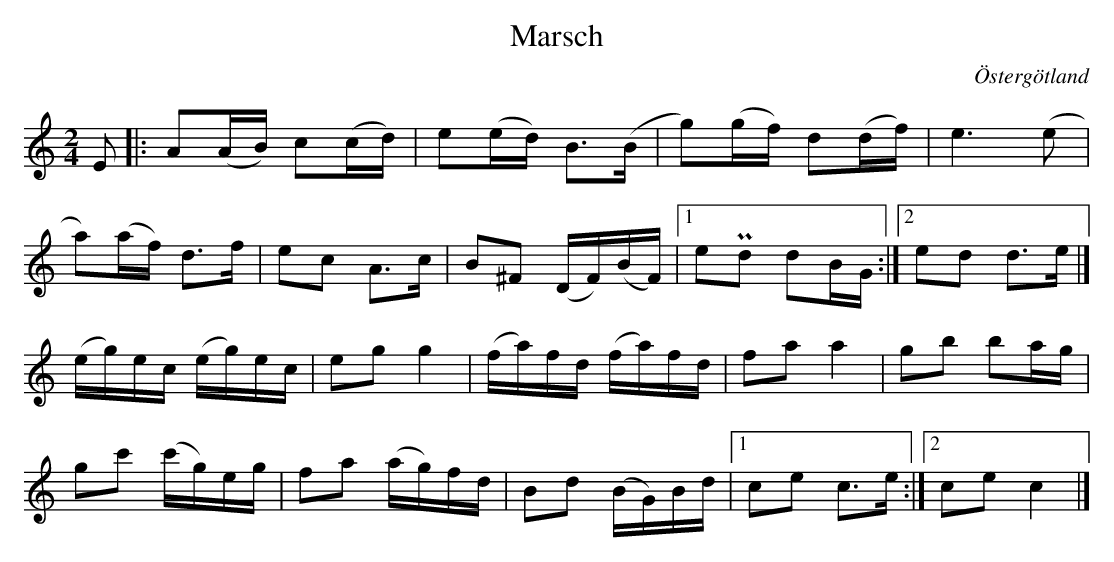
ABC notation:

X:1
T:Marsch
O:Östergötland
M: 2/4
L: 1/16
K: Am
E2 |: A2(AB) c2(cd) | e2(ed) B3(B | g2)(gf) d2(df) | e6 (e2 |
a2)(af) d3f | e2c2 A3c | B2^F2 (DF)(BF)|1 e2Pd2 d2BG :|2 e2d2 d2>e2 |]
(eg)ec (eg)ec | e2g2 g4 | (fa)fd (fa)fd | f2a2 a4 | g2b2 b2ag |
g2c'2 (c'g)eg | f2a2 (ag)fd | B2d2 (BG)Bd |1 c2e2 c2>e2 :|2 c2e2 c4 |]
